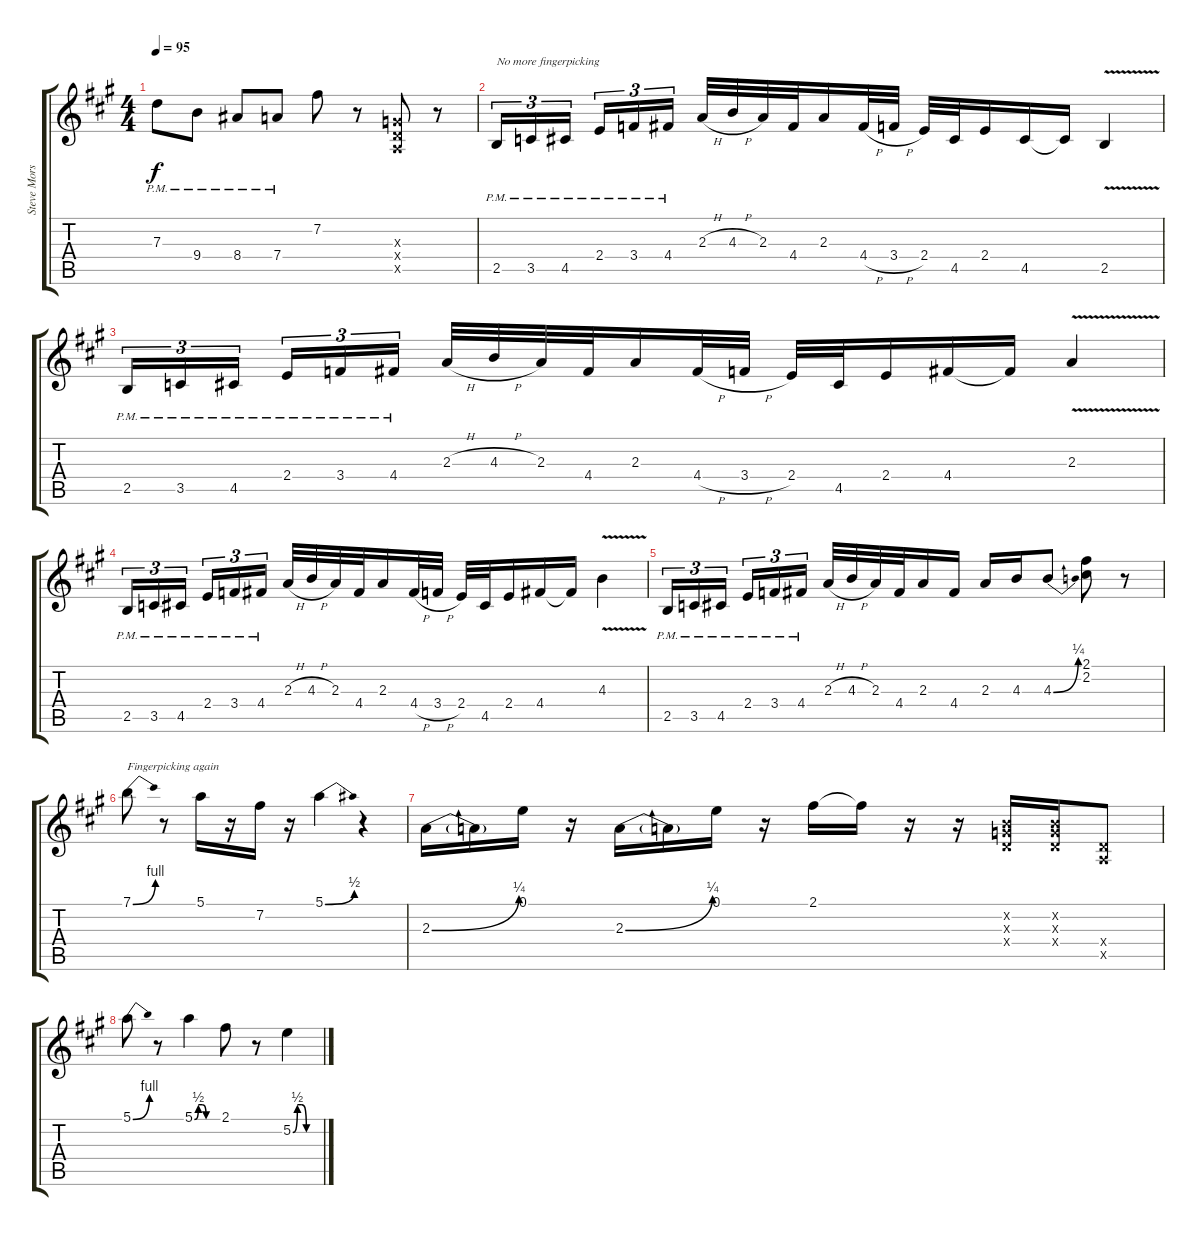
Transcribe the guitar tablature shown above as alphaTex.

\track ("Steve Morse" "Steve Mors") {instrument distortionguitar}
\staff {score tabs}
\tuning (E4 B3 G3 D3 A2 E2) {hide}
\ts (4 4)
\tempo 95
\clef g2
\ks f#minor
7.3{pm}.8{dy f} 9.4{pm}.8 8.4{pm}.8 7.4{pm}.8 7.2.8 r.8 (0.3{x} 0.4{x} 0.5{x}).8 r.8 |
2.5{pm}.16{tu (3 2) txt "No more fingerpicking"} 3.5{pm}.16{tu (3 2)} 4.5{pm}.16{tu (3 2) beam splitsecondary} 2.4{pm}.16{tu (3 2)} 3.4{pm}.16{tu (3 2)} 4.4{pm}.16{tu (3 2)} 2.3{h}.32 4.3{h}.32 2.3.32 4.4.32 2.3.16 4.4{h}.32 3.4{h}.32 2.4.32 4.5.32 2.4.16 4.5.16 4.5{t}.16 2.5{v}.4 |
2.5{pm}.16{tu (3 2)} 3.5{pm}.16{tu (3 2)} 4.5{pm}.16{tu (3 2) beam splitsecondary} 2.4{pm}.16{tu (3 2)} 3.4{pm}.16{tu (3 2)} 4.4{pm}.16{tu (3 2)} 2.3{h}.32 4.3{h}.32 2.3.32 4.4.32 2.3.16 4.4{h}.32 3.4{h}.32 2.4.32 4.5.32 2.4.16 4.4.16 4.4{t}.16 2.3{v}.4 |
2.5{pm}.16{tu (3 2)} 3.5{pm}.16{tu (3 2)} 4.5{pm}.16{tu (3 2) beam splitsecondary} 2.4{pm}.16{tu (3 2)} 3.4{pm}.16{tu (3 2)} 4.4{pm}.16{tu (3 2)} 2.3{h}.32 4.3{h}.32 2.3.32 4.4.32 2.3.16 4.4{h}.32 3.4{h}.32 2.4.32 4.5.32 2.4.16 4.4.16 4.4{t}.16 4.3{v}.4 |
2.5{pm}.16{tu (3 2)} 3.5{pm}.16{tu (3 2)} 4.5{pm}.16{tu (3 2) beam splitsecondary} 2.4{pm}.16{tu (3 2)} 3.4{pm}.16{tu (3 2)} 4.4{pm}.16{tu (3 2)} 2.3{h}.32 4.3{h}.32 2.3.32 4.4.32 2.3.16 4.4.16 2.3.16 4.3.16 4.3{be (bend 0 0 60 1)}.8 (2.1 2.2).8 r.8 |
7.1{be (bend 0 0 60 4)}.8{txt "Fingerpicking again"} r.8 5.1.16 r.16 7.2.16 r.16 5.1{be (bend 0 0 60 2)}.4 r.4 |
2.3{be (bend 0 0 60 1)}.16 2.3{t}.16 0.1.16 r.16 2.3{be (bend 0 0 60 1)}.16 2.3{t}.16 0.1.16 r.16 2.1.16 2.1{t}.16 r.16 r.16 (0.2{x} 0.3{x} 0.4{x}).16 (0.2{x} 0.3{x} 0.4{x}).16 (0.4{x} 0.5{x}).8 |
5.1{be (bend 0 0 60 4)}.8 r.8 5.1{be (custom 0 0 10 2 20 2 30 0 60 0)}.4 2.1.8 r.8 5.2{be (custom 0 0 10 2 20 2 30 0 60 0)}.4
